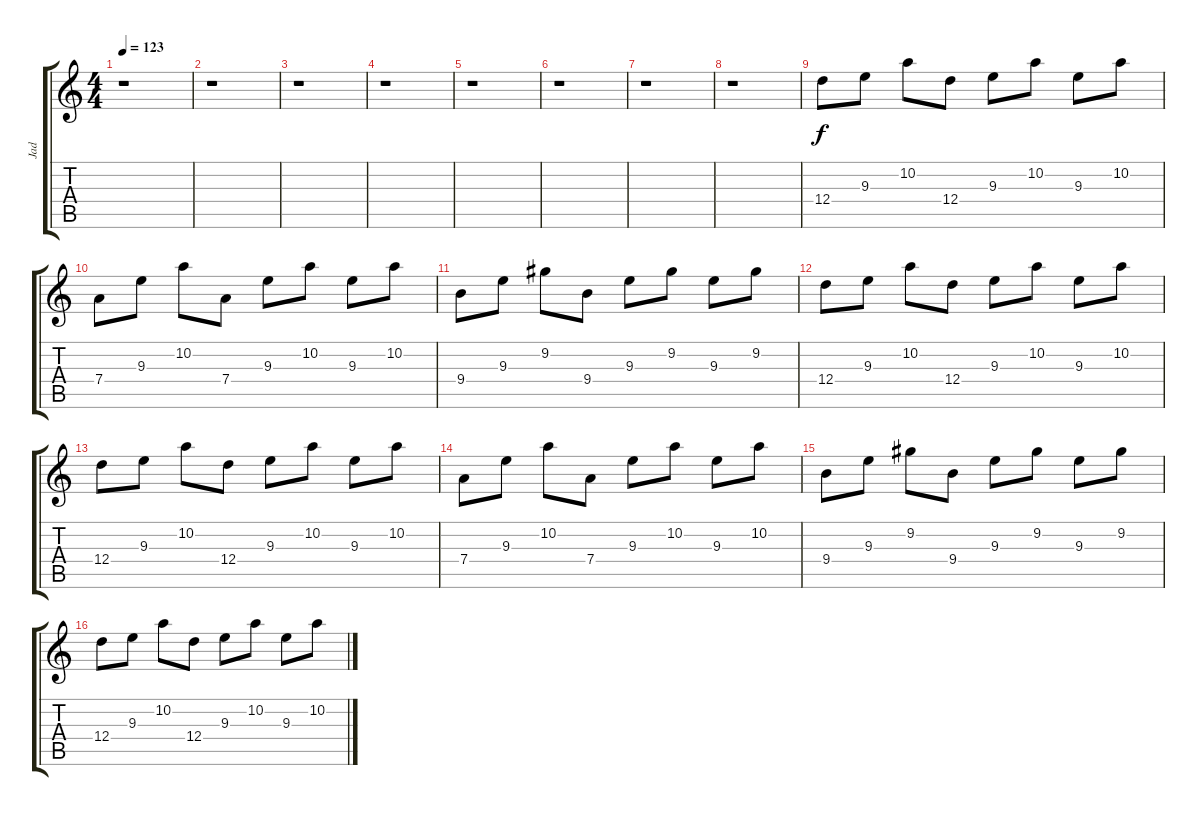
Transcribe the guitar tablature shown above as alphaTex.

\track ("Jad" "Jad") {instrument overdrivenguitar}
\staff {score tabs}
\tuning (E4 B3 G3 D3 A2 E2) {hide}
\ts (4 4)
\tempo 123
\clef g2
\ks c
r.1{dy f} |
r.1 |
r.1 |
r.1 |
r.1 |
r.1 |
r.1 |
r.1 |
12.4.8 9.3.8 10.2.8 12.4.8 9.3.8 10.2.8 9.3.8 10.2.8 |
7.4.8 9.3.8 10.2.8 7.4.8 9.3.8 10.2.8 9.3.8 10.2.8 |
9.4.8 9.3.8 9.2.8 9.4.8 9.3.8 9.2.8 9.3.8 9.2.8 |
12.4.8 9.3.8 10.2.8 12.4.8 9.3.8 10.2.8 9.3.8 10.2.8 |
12.4.8 9.3.8 10.2.8 12.4.8 9.3.8 10.2.8 9.3.8 10.2.8 |
7.4.8 9.3.8 10.2.8 7.4.8 9.3.8 10.2.8 9.3.8 10.2.8 |
9.4.8 9.3.8 9.2.8 9.4.8 9.3.8 9.2.8 9.3.8 9.2.8 |
12.4.8 9.3.8 10.2.8 12.4.8 9.3.8 10.2.8 9.3.8 10.2.8
